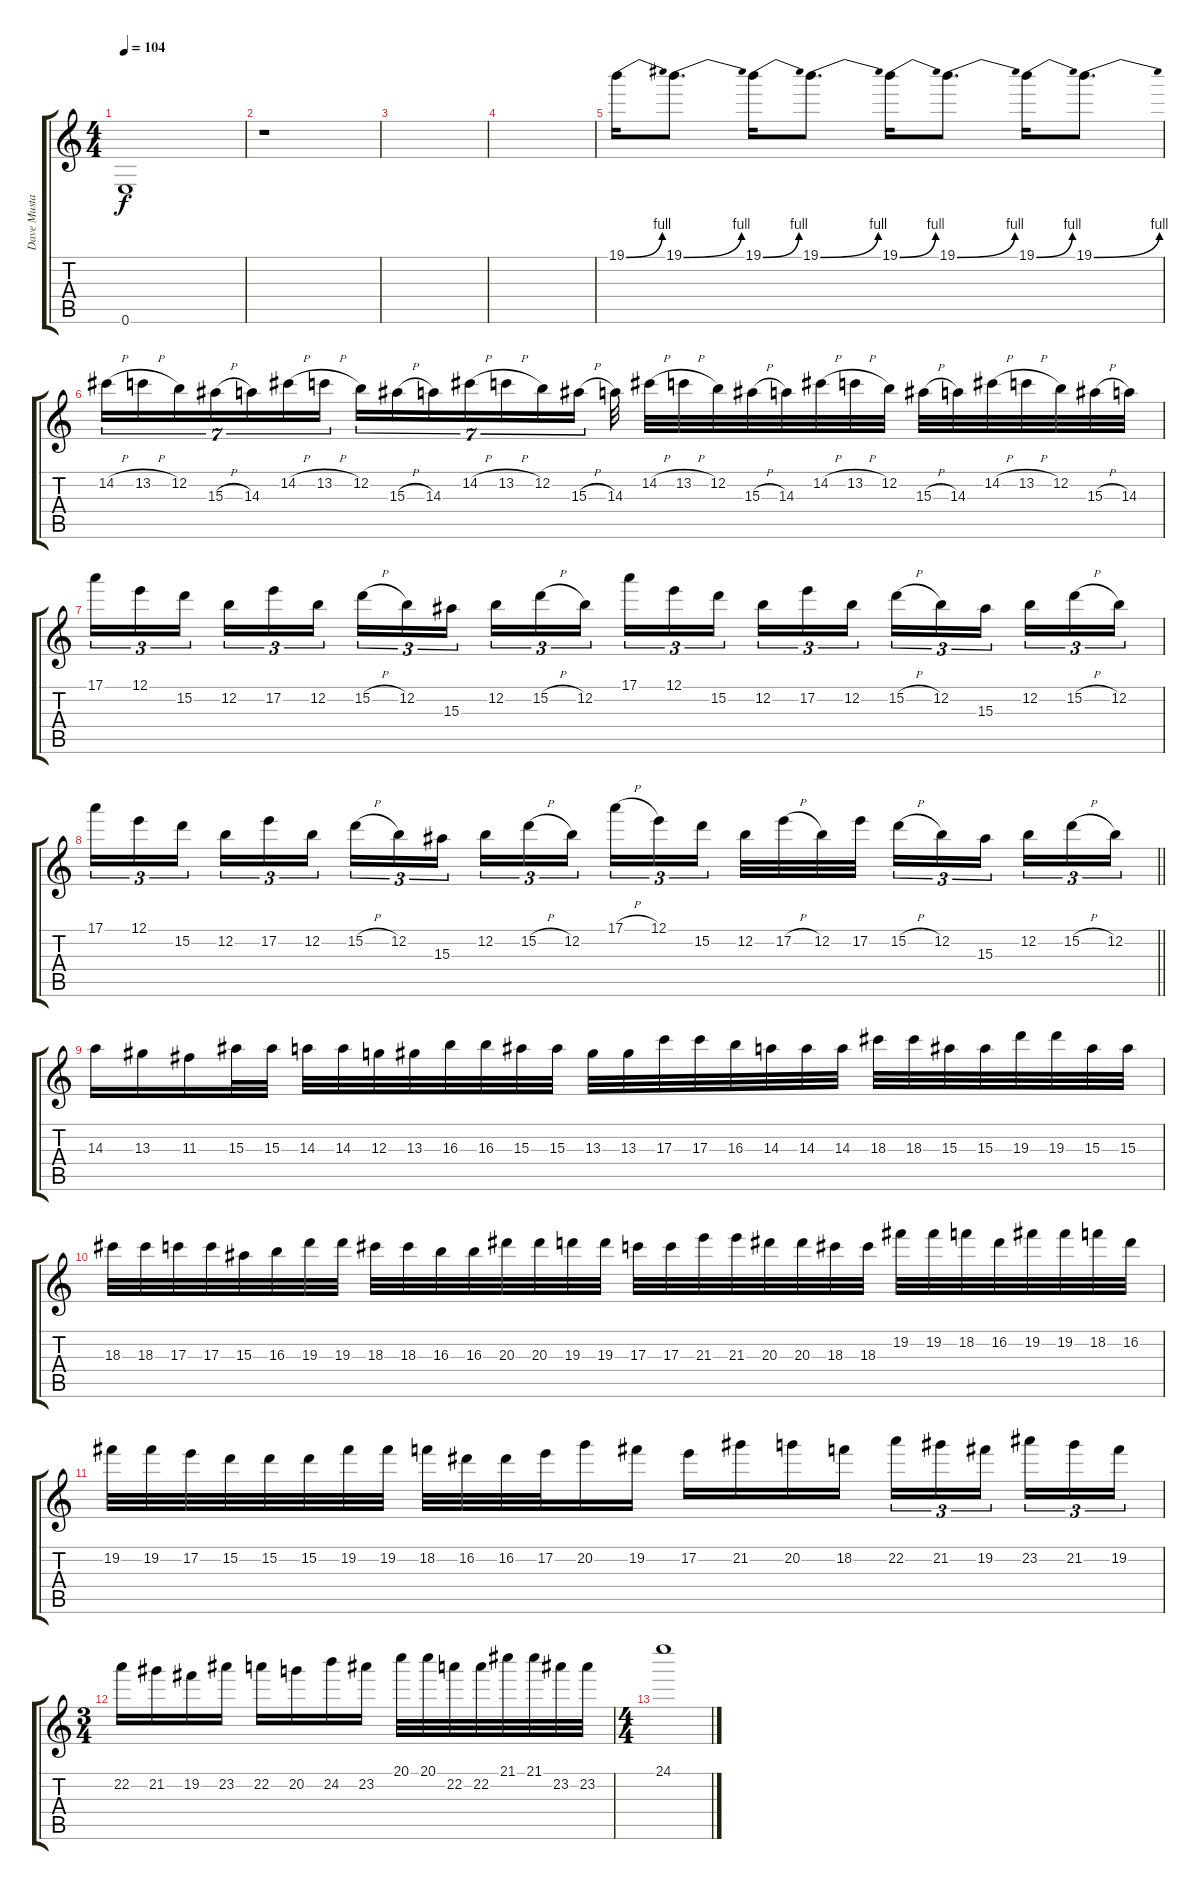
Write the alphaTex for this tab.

\track ("Dave Mustaine Lead" "Dave Musta") {instrument distortionguitar}
\staff {score tabs}
\tuning (E4 B3 G3 D3 A2 E2) {hide}
\ts (4 4)
\tempo 104
\clef g2
\ks c
0.6.1{dy f volume 0} |
r.1{volume 13} |
|
|
19.1{be (bend 0 0 60 4)}.16 19.1{be (bend 0 0 60 4)}.8{d} 19.1{be (bend 0 0 60 4)}.16 19.1{be (bend 0 0 60 4)}.8{d} 19.1{be (bend 0 0 60 4)}.16 19.1{be (bend 0 0 60 4)}.8{d} 19.1{be (bend 0 0 60 4)}.16 19.1{be (bend 0 0 60 4)}.8{d} |
14.2{h}.16{tu (7 4)} 13.2{h}.16{tu (7 4)} 12.2.16{tu (7 4)} 15.3{h}.16{tu (7 4)} 14.3.16{tu (7 4)} 14.2{h}.16{tu (7 4)} 13.2{h}.16{tu (7 4)} 12.2.16{tu (7 4)} 15.3{h}.16{tu (7 4)} 14.3.16{tu (7 4)} 14.2{h}.16{tu (7 4)} 13.2{h}.16{tu (7 4)} 12.2.16{tu (7 4)} 15.3{h}.16{tu (7 4)} 14.3.32 14.2{h}.32 13.2{h}.32 12.2.32 15.3{h}.32 14.3.32 14.2{h}.32 13.2{h}.32 12.2.32 15.3{h}.32 14.3.32 14.2{h}.32 13.2{h}.32 12.2.32 15.3{h}.32 14.3.32 |
17.1.16{tu (3 2)} 12.1.16{tu (3 2)} 15.2.16{tu (3 2) beam splitsecondary} 12.2.16{tu (3 2)} 17.2.16{tu (3 2)} 12.2.16{tu (3 2)} 15.2{h}.16{tu (3 2)} 12.2.16{tu (3 2)} 15.3.16{tu (3 2) beam splitsecondary} 12.2.16{tu (3 2)} 15.2{h}.16{tu (3 2)} 12.2.16{tu (3 2)} 17.1.16{tu (3 2)} 12.1.16{tu (3 2)} 15.2.16{tu (3 2) beam splitsecondary} 12.2.16{tu (3 2)} 17.2.16{tu (3 2)} 12.2.16{tu (3 2)} 15.2{h}.16{tu (3 2)} 12.2.16{tu (3 2)} 15.3.16{tu (3 2) beam splitsecondary} 12.2.16{tu (3 2)} 15.2{h}.16{tu (3 2)} 12.2.16{tu (3 2)} |
\barLineRight lightlight
17.1.16{tu (3 2)} 12.1.16{tu (3 2)} 15.2.16{tu (3 2) beam splitsecondary} 12.2.16{tu (3 2)} 17.2.16{tu (3 2)} 12.2.16{tu (3 2)} 15.2{h}.16{tu (3 2)} 12.2.16{tu (3 2)} 15.3.16{tu (3 2) beam splitsecondary} 12.2.16{tu (3 2)} 15.2{h}.16{tu (3 2)} 12.2.16{tu (3 2)} 17.1{h}.16{tu (3 2)} 12.1.16{tu (3 2)} 15.2.16{tu (3 2) beam splitsecondary} 12.2.32 17.2{h}.32 12.2.32 17.2.32 15.2{h}.16{tu (3 2)} 12.2.16{tu (3 2)} 15.3.16{tu (3 2) beam splitsecondary} 12.2.16{tu (3 2)} 15.2{h}.16{tu (3 2)} 12.2.16{tu (3 2)} |
14.3.16 13.3.16 11.3.16 15.3.32 15.3.32 14.3.32 14.3.32 12.3.32 13.3.32 16.3.32 16.3.32 15.3.32 15.3.32 13.3.32 13.3.32 17.3.32 17.3.32 16.3.32 14.3.32 14.3.32 14.3.32 18.3.32 18.3.32 15.3.32 15.3.32 19.3.32 19.3.32 15.3.32 15.3.32 |
18.3.32 18.3.32 17.3.32 17.3.32 15.3.32 16.3.32 19.3.32 19.3.32 18.3.32 18.3.32 16.3.32 16.3.32 20.3.32 20.3.32 19.3.32 19.3.32 17.3.32 17.3.32 21.3.32 21.3.32 20.3.32 20.3.32 18.3.32 18.3.32 19.2.32 19.2.32 18.2.32 16.2.32 19.2.32 19.2.32 18.2.32 16.2.32 |
19.2.32 19.2.32 17.2.32 15.2.32 15.2.32 15.2.32 19.2.32 19.2.32 18.2.32 16.2.32 16.2.32 17.2.32 20.2.16 19.2.16 17.2.16 21.2.16 20.2.16 18.2.16 22.2.16{tu (3 2)} 21.2.16{tu (3 2)} 19.2.16{tu (3 2) beam splitsecondary} 23.2.16{tu (3 2)} 21.2.16{tu (3 2)} 19.2.16{tu (3 2)} |
\ts (3 4)
22.2.16 21.2.16 19.2.16 23.2.16 22.2.16 20.2.16 24.2.16 23.2.16 20.1.32 20.1.32 22.2.32 22.2.32 21.1.32 21.1.32 23.2.32 23.2.32 |
\ts (4 4)
24.1.1
